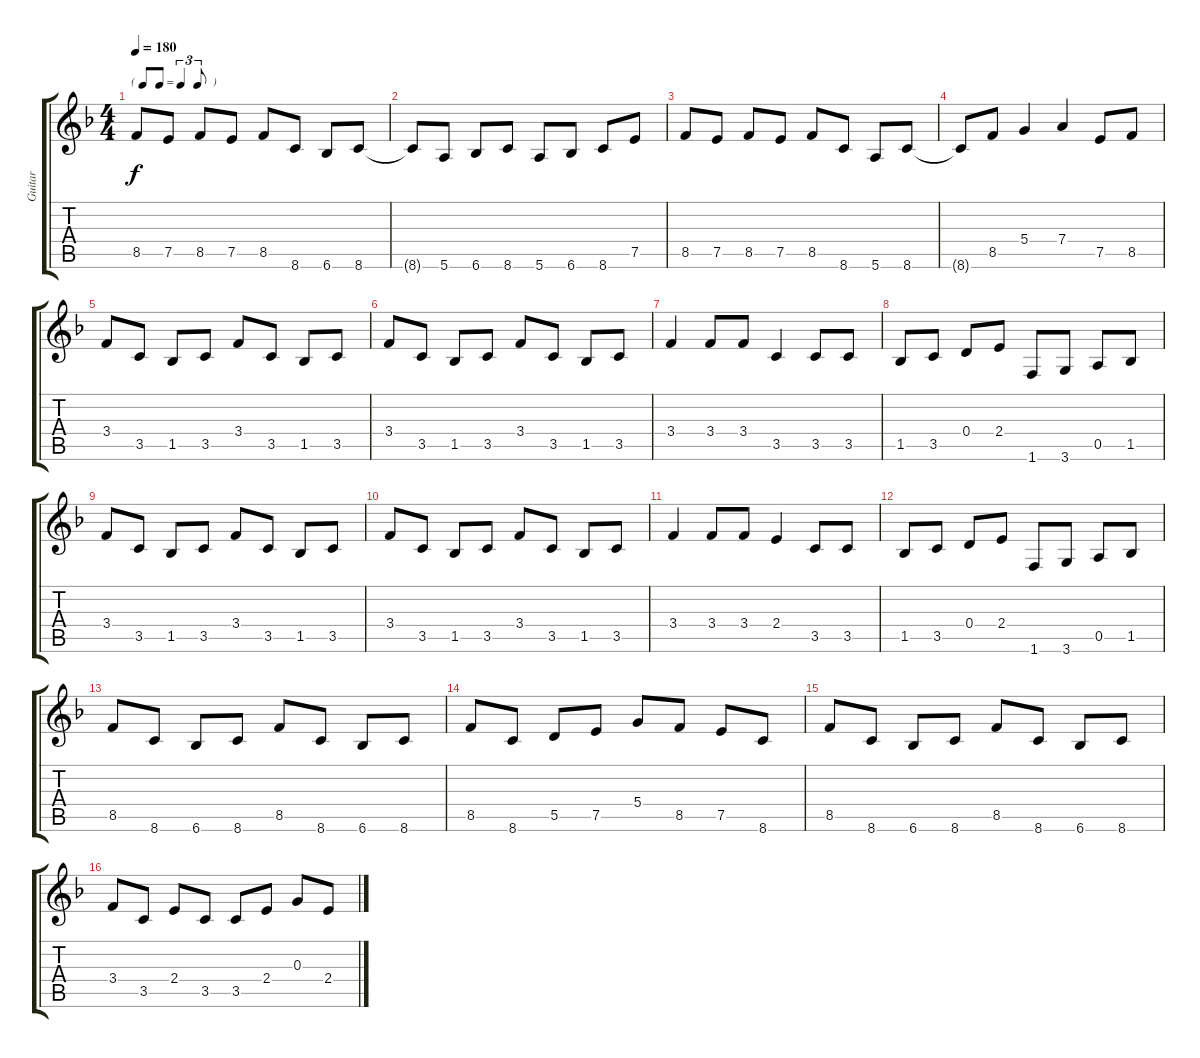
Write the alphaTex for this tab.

\track ("Guitar" "Guitar") {instrument overdrivenguitar}
\staff {score tabs}
\tuning (E4 B3 G3 D3 A2 E2) {hide}
\ts (4 4)
\tf triplet8th
\tempo 180
\clef g2
\ks f
8.5.8{dy f} 7.5.8 8.5.8 7.5.8 8.5.8 8.6.8 6.6.8 8.6.8 |
8.6{t}.8 5.6.8 6.6.8 8.6.8 5.6.8 6.6.8 8.6.8 7.5.8 |
8.5.8 7.5.8 8.5.8 7.5.8 8.5.8 8.6.8 5.6.8 8.6.8 |
8.6{t}.8 8.5.8 5.4.4 7.4.4 7.5.8 8.5.8 |
3.4.8 3.5.8 1.5.8 3.5.8 3.4.8 3.5.8 1.5.8 3.5.8 |
3.4.8 3.5.8 1.5.8 3.5.8 3.4.8 3.5.8 1.5.8 3.5.8 |
3.4.4 3.4.8 3.4.8 3.5.4 3.5.8 3.5.8 |
1.5.8 3.5.8 0.4.8 2.4.8 1.6.8 3.6.8 0.5.8 1.5.8 |
3.4.8 3.5.8 1.5.8 3.5.8 3.4.8 3.5.8 1.5.8 3.5.8 |
3.4.8 3.5.8 1.5.8 3.5.8 3.4.8 3.5.8 1.5.8 3.5.8 |
3.4.4 3.4.8 3.4.8 2.4.4 3.5.8 3.5.8 |
1.5.8 3.5.8 0.4.8 2.4.8 1.6.8 3.6.8 0.5.8 1.5.8 |
8.5.8 8.6.8 6.6.8 8.6.8 8.5.8 8.6.8 6.6.8 8.6.8 |
8.5.8 8.6.8 5.5.8 7.5.8 5.4.8 8.5.8 7.5.8 8.6.8 |
8.5.8 8.6.8 6.6.8 8.6.8 8.5.8 8.6.8 6.6.8 8.6.8 |
3.4.8 3.5.8 2.4.8 3.5.8 3.5.8 2.4.8 0.3.8 2.4.8
